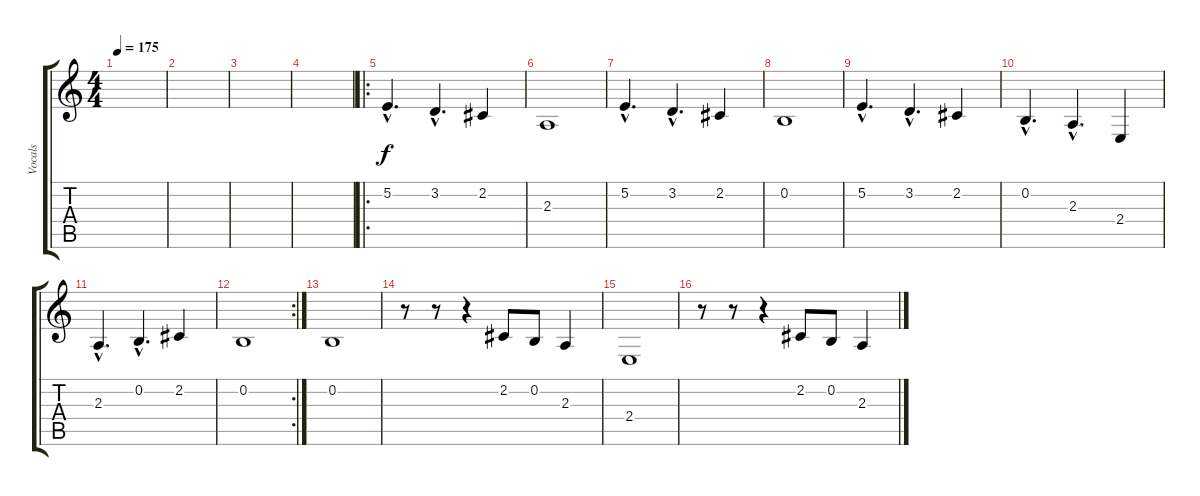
\track ("Vocals" "Vocals") {instrument oboe}
\staff {score tabs}
\tuning (E4 B3 G3 D3 A2 E2) {hide}
\ts (4 4)
\tempo 175
\clef g2
\ks c
|
|
|
|
\ro
5.2{hac}.4{d} 3.2{hac}.4{d} 2.2.4 |
2.3.1 |
5.2{hac}.4{d} 3.2{hac}.4{d} 2.2.4 |
0.2.1 |
5.2{hac}.4{d} 3.2{hac}.4{d} 2.2.4 |
0.2{hac}.4{d} 2.3{hac}.4{d} 2.4.4 |
2.3{hac}.4{d} 0.2{hac}.4{d} 2.2.4 |
\rc 2
0.2.1 |
0.2.1 |
r.8 r.8 r.4 2.2.8 0.2.8 2.3.4 |
2.4.1 |
r.8 r.8 r.4 2.2.8 0.2.8 2.3.4
